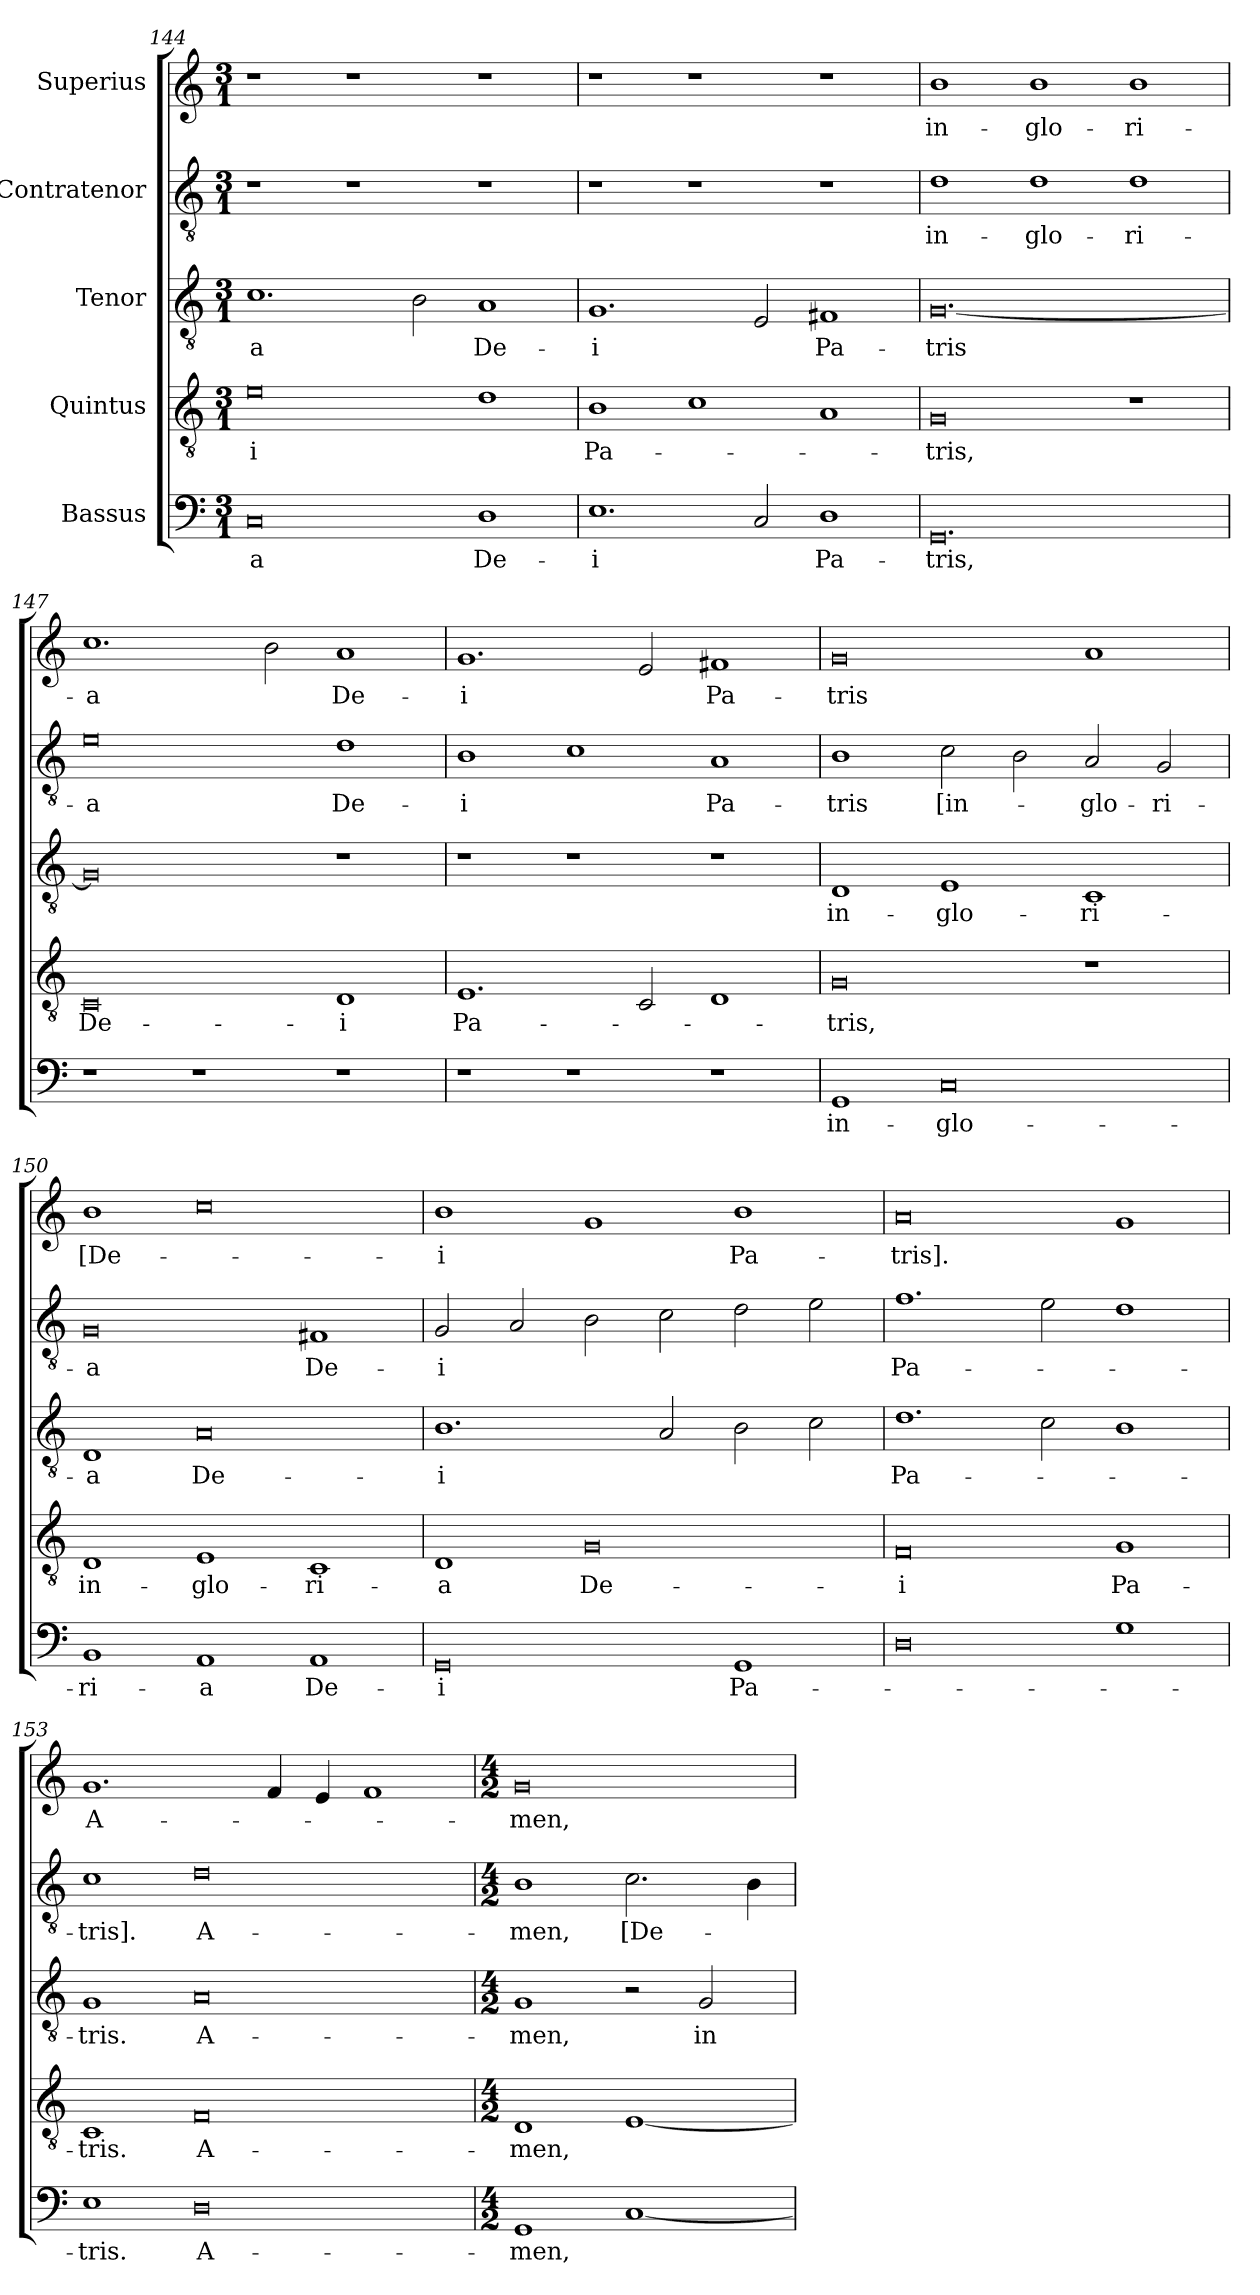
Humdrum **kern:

**kern	**text	**kern	**text	**kern	**text	**kern	**text	**kern	**text
*part5	*part5	*part4	*part4	*part3	*part3	*part2	*part2	*part1	*part1
*staff5	*staff5	*staff4	*staff4	*staff3	*staff3	*staff2	*staff2	*staff1	*staff1
*I"Bassus	*	*I"Quintus	*	*I"Tenor	*	*I"Contratenor	*	*I"Superius	*
*clefF4	*	*clefGv2	*	*clefGv2	*	*clefGv2	*	*clefG2	*
*k[]	*	*k[]	*	*k[]	*	*k[]	*	*k[]	*
*M3/1	*	*M3/1	*	*M3/1	*	*M3/1	*	*M3/1	*
=144	=144	=144	=144	=144	=144	=144	=144	=144	=144
0C/	-a	0e/	-i	1.c/	-a	1r	.	1r	.
.	.	.	.	.	.	1r	.	1r	.
.	.	.	.	2B\	.	.	.	.	.
1D\	De-	1d/	.	1A\	De-	1r	.	1r	.
=145	=145	=145	=145	=145	=145	=145	=145	=145	=145
1.E\	-i	1B\	Pa-	1.G/	-i	1r	.	1r	.
.	.	1c\	.	.	.	1r	.	1r	.
2C/	.	.	.	2E/	.	.	.	.	.
1D\	Pa-	1A/	.	1F#X/	Pa-	1r	.	1r	.
=146	=146	=146	=146	=146	=146	=146	=146	=146	=146
0.GG/	-tris,	0G/	-tris,	[0.G/	-tris	1d/	in-	1b\	in-
.	.	.	.	.	.	1d/	glo-	1b\	glo-
.	.	1r	.	.	.	1d/	-ri-	1b\	-ri-
=147	=147	=147	=147	=147	=147	=147	=147	=147	=147
1r	.	0C/	De-	0G/]	.	0e\	-a	1.cc\	-a
1r	.	.	.	.	.	.	.	.	.
.	.	.	.	.	.	.	.	2b\	.
1r	.	1D/	-i	1r	.	1d\	De-	1a/	De-
=148	=148	=148	=148	=148	=148	=148	=148	=148	=148
1r	.	1.E/	Pa-	1r	.	1B\	-i	1.g/	-i
1r	.	.	.	1r	.	1c\	.	.	.
.	.	2C/	.	.	.	.	.	2e/	.
1r	.	1D/	.	1r	.	1A/	Pa-	1f#X/	Pa-
=149	=149	=149	=149	=149	=149	=149	=149	=149	=149
1GG/	in-	0G/	-tris,	1D/	in-	1B\	-tris	0g/	-tris
0C/	glo-	.	.	1E/	glo-	2c\	[in-	.	.
.	.	.	.	.	.	2B\	.	.	.
.	.	1r	.	1C/	-ri-	2A/	glo-	1a/	.
.	.	.	.	.	.	2G/	-ri-	.	.
=150	=150	=150	=150	=150	=150	=150	=150	=150	=150
1BB/	-ri-	1D/	in-	1D/	-a	0G/	-a	1b\	[De-
1AA/	-a	1E/	glo-	0A/	De-	.	.	0cc\	.
1AA/	De-	1C/	-ri-	.	.	1F#X/	De-	.	.
=151	=151	=151	=151	=151	=151	=151	=151	=151	=151
0GG/	-i	1D/	-a	1.B/	-i	2G/	-i	1b\	-i
.	.	.	.	.	.	2A/	.	.	.
.	.	0G/	De-	.	.	2B\	.	1g/	.
.	.	.	.	2A/	.	2c\	.	.	.
1GG/	Pa-	.	.	2B\	.	2d\	.	1b\	Pa-
.	.	.	.	2c\	.	2e\	.	.	.
=152	=152	=152	=152	=152	=152	=152	=152	=152	=152
0D\	.	0F/	-i	1.d/	Pa-	1.f/	Pa-	0a/	-tris].
.	.	.	.	2c\	.	2e\	.	.	.
1G\	.	1G/	Pa-	1B/	.	1d/	.	1g/	.
=153	=153	=153	=153	=153	=153	=153	=153	=153	=153
1E\	-tris.	1C/	-tris.	1G/	-tris.	1c\	-tris].	1.g/	A-
0D\	A-	0F/	A-	0A/	A-	0d\	A-	.	.
.	.	.	.	.	.	.	.	4f/	.
.	.	.	.	.	.	.	.	4e/	.
.	.	.	.	.	.	.	.	1f/	.
=154	=154	=154	=154	=154	=154	=154	=154	=154	=154
*M4/2	*	*M4/2	*	*M4/2	*	*M4/2	*	*M4/2	*
1GG/	-men,	1D/	-men,	1G/	-men,	1B/	-men,	0g/	-men,
[1C/	.	[1E/	.	2r	.	2.c\	[De-	.	.
.	.	.	.	2G/	in-	.	.	.	.
.	.	.	.	.	.	4B\	.	.	.
=	=	=	=	=	=	=	=	=	=
*-	*-	*-	*-	*-	*-	*-	*-	*-	*-
